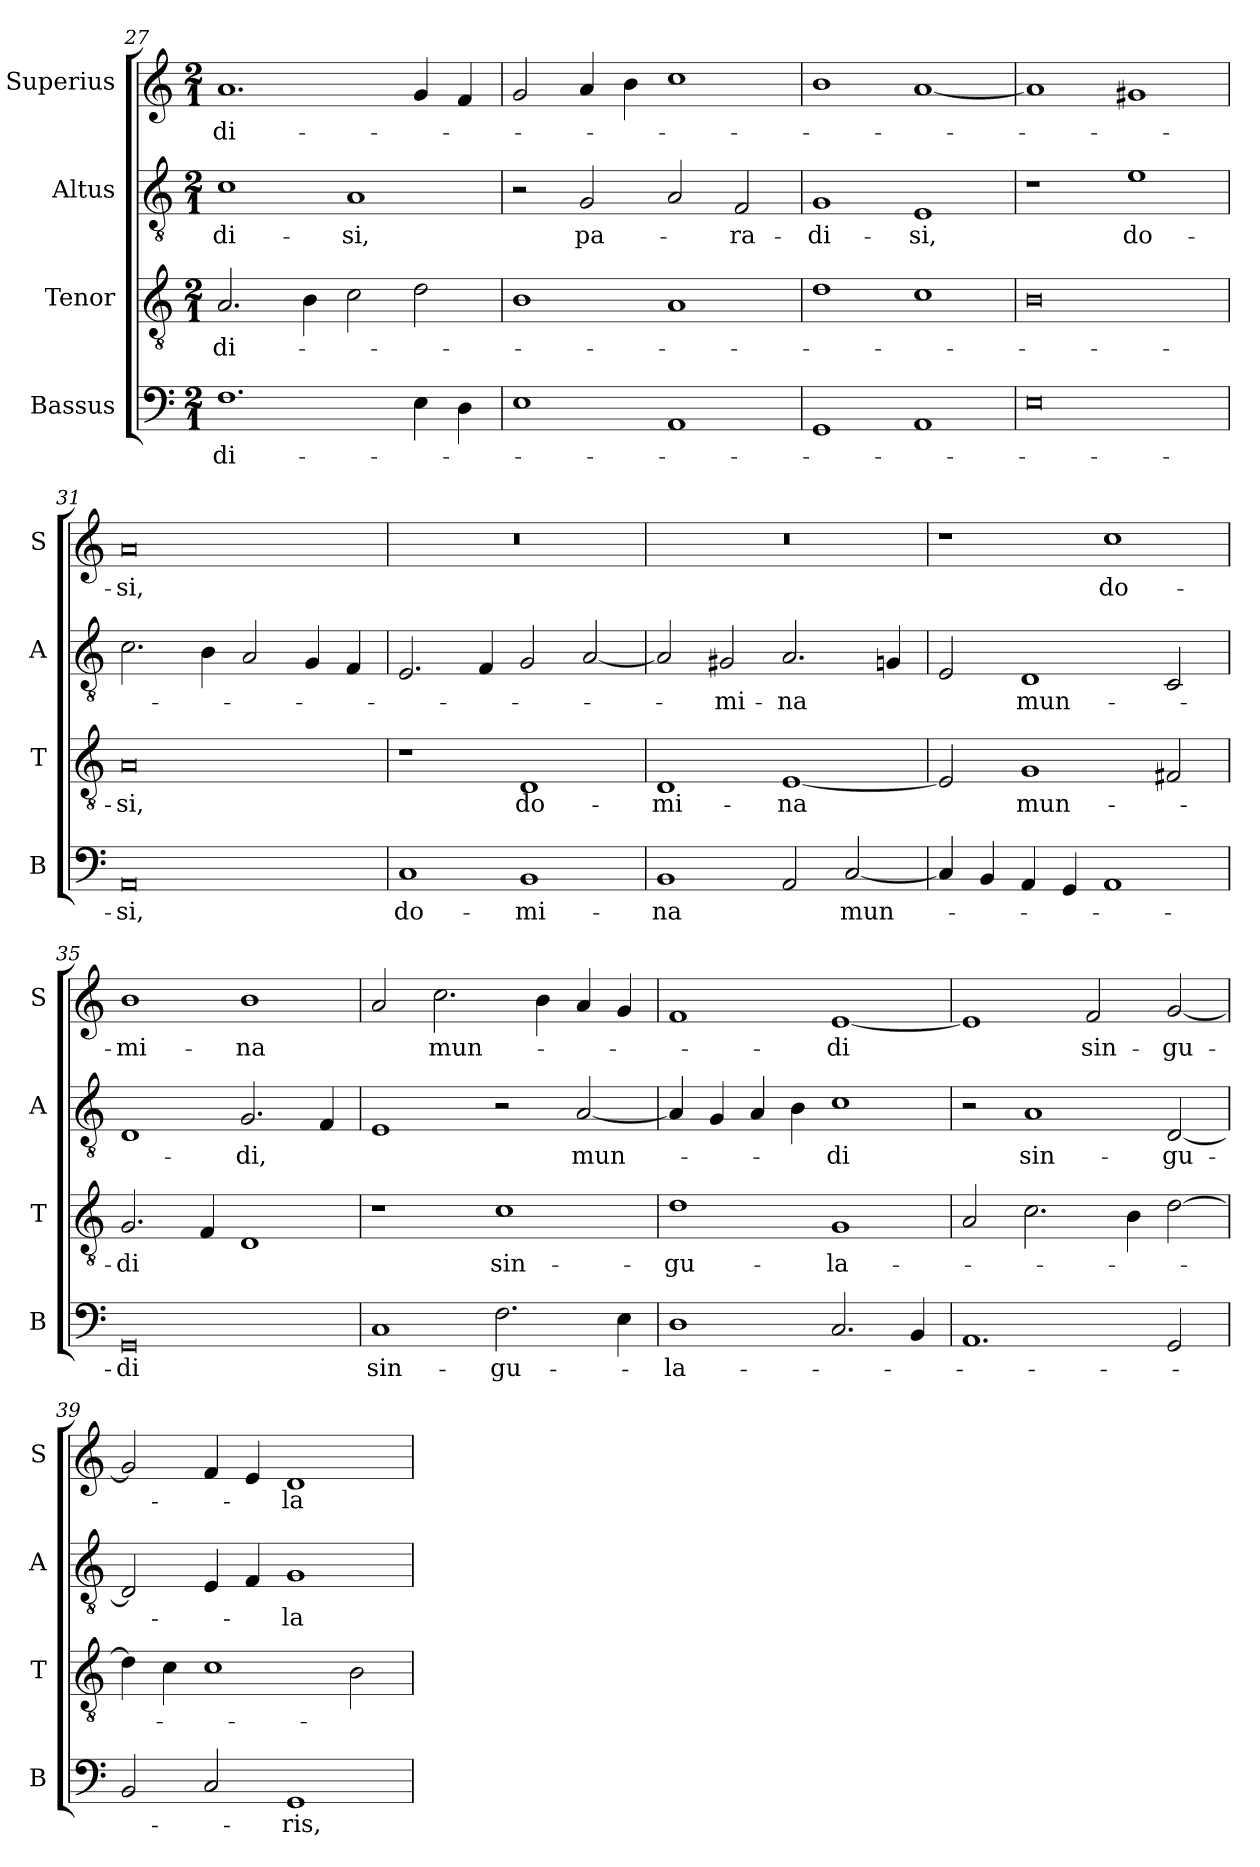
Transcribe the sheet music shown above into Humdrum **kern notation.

**kern	**text	**kern	**text	**kern	**text	**kern	**text
*part4	*part4	*part3	*part3	*part2	*part2	*part1	*part1
*staff4	*staff4	*staff3	*staff3	*staff2	*staff2	*staff1	*staff1
*I"Bassus	*	*I"Tenor	*	*I"Altus	*	*I"Superius	*
*I'B	*	*I'T	*	*I'A	*	*I'S	*
*clefF4	*	*clefGv2	*	*clefGv2	*	*clefG2	*
*k[]	*	*k[]	*	*k[]	*	*k[]	*
*M2/1	*	*M2/1	*	*M2/1	*	*M2/1	*
=27	=27	=27	=27	=27	=27	=27	=27
1.F	-di-	2.A	-di-	1c	-di-	1.a	-di-
.	.	4B	.	.	.	.	.
.	.	2c	.	1A	-si,	.	.
4E	.	2d	.	.	.	4g	.
4D	.	.	.	.	.	4f	.
=28	=28	=28	=28	=28	=28	=28	=28
1E	.	1B	.	2r	.	2g	.
!	!	!	!	!	!LO:LY:i	!	!
.	.	.	.	2G	pa-	4a	.
.	.	.	.	.	.	4b	.
1AA	.	1A	.	2A	.	1cc	.
!	!	!	!	!	!LO:LY:i	!	!
.	.	.	.	2F	-ra-	.	.
=29	=29	=29	=29	=29	=29	=29	=29
!	!	!	!	!	!LO:LY:i	!	!
1GG	.	1d	.	1G	-di-	1b	.
!	!	!	!	!	!LO:LY:i	!	!
1AA	.	1c	.	1E	-si,	[1a	.
=30	=30	=30	=30	=30	=30	=30	=30
0E	.	0B	.	1r	.	1a]	.
.	.	.	.	1e	do-	1g#X	.
=31	=31	=31	=31	=31	=31	=31	=31
0AA	-si,	0A	-si,	2.c	.	0a	-si,
.	.	.	.	4B	.	.	.
.	.	.	.	2A	.	.	.
.	.	.	.	4G	.	.	.
.	.	.	.	4F	.	.	.
=32	=32	=32	=32	=32	=32	=32	=32
1C	do-	1r	.	2.E	.	0r	.
.	.	.	.	4F	.	.	.
1BB	-mi-	1D	do-	2G	.	.	.
.	.	.	.	[2A	.	.	.
=33	=33	=33	=33	=33	=33	=33	=33
1BB	-na	1D	-mi-	2A]	.	0r	.
.	.	.	.	2G#X	-mi-	.	.
2AA	.	[1E	-na	2.A	-na	.	.
[2C	mun-	.	.	.	.	.	.
.	.	.	.	4Gn	.	.	.
=34	=34	=34	=34	=34	=34	=34	=34
4C]	.	2E]	.	2E	.	1r	.
4BB	.	.	.	.	.	.	.
4AA	.	1G	mun-	1D	mun-	.	.
4GG	.	.	.	.	.	.	.
1AA	.	.	.	.	.	1cc	do-
.	.	2F#X	.	2C	.	.	.
=35	=35	=35	=35	=35	=35	=35	=35
0GG	-di	2.G	-di	1D	.	1b	-mi-
.	.	4F	.	.	.	.	.
.	.	1D	.	2.G	-di,	1b	-na
.	.	.	.	4F	.	.	.
=36	=36	=36	=36	=36	=36	=36	=36
1C	sin-	1r	.	1E	.	2a	.
.	.	.	.	.	.	2.cc	mun-
2.F	-gu-	1c	sin-	2r	.	.	.
.	.	.	.	.	.	4b	.
!	!	!	!	!	!LO:LY:i	!	!
.	.	.	.	[2A	mun-	4a	.
4E	.	.	.	.	.	4g	.
=37	=37	=37	=37	=37	=37	=37	=37
1D	-la-	1d	-gu-	4A]	.	1f	.
.	.	.	.	4G	.	.	.
.	.	.	.	4A	.	.	.
.	.	.	.	4B	.	.	.
!	!	!	!	!	!LO:LY:i	!	!
2.C	.	1G	-la-	1c	-di	[1e	-di
4BB	.	.	.	.	.	.	.
=38	=38	=38	=38	=38	=38	=38	=38
1.AA	.	2A	.	2r	.	1e]	.
.	.	2.c	.	1A	sin-	.	.
.	.	.	.	.	.	2f	sin-
.	.	4B	.	.	.	.	.
2GG	.	[2d	.	[2D	-gu-	[2g	-gu-
=39	=39	=39	=39	=39	=39	=39	=39
2BB	.	4d]	.	2D]	.	2g]	.
.	.	4c	.	.	.	.	.
2C	.	1c	.	4E	.	4f	.
.	.	.	.	4F	.	4e	.
1GG	-ris,	.	.	1G	-la-	1d	-la-
.	.	2B	.	.	.	.	.
=	=	=	=	=	=	=	=
*-	*-	*-	*-	*-	*-	*-	*-
